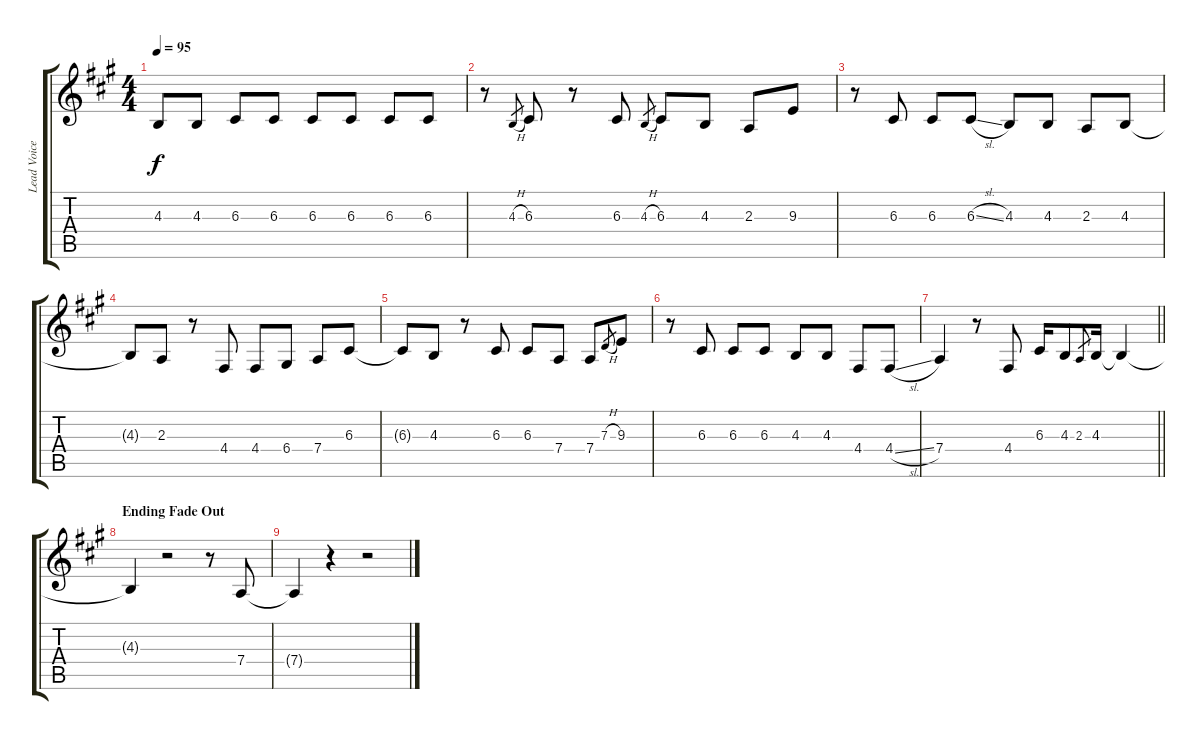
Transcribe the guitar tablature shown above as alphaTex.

\track ("Lead Voice" "Lead Voice") {instrument violin}
\staff {score tabs}
\tuning (E4 B3 G3 D3 A2 E2) {hide}
\ts (4 4)
\tempo 95
\clef g2
\ks a
4.3.8{dy f} 4.3.8 6.3.8 6.3.8 6.3.8 6.3.8 6.3.8 6.3.8 |
r.8 4.3{h}.8{gr} 6.3.8 r.8 6.3.8 4.3{h}.8{gr} 6.3.8 4.3.8 2.3.8 9.3.8 |
r.8 6.3.8 6.3.8 6.3{sl}.8 4.3.8 4.3.8 2.3.8 4.3.8 |
4.3{t}.8 2.3.8 r.8 4.4.8 4.4.8 6.4.8 7.4.8 6.3.8 |
6.3{t}.8 4.3.8 r.8 6.3.8 6.3.8 7.4.8 7.4.8 7.3{h}.8{gr} 9.3.8 |
r.8 6.3.8 6.3.8 6.3.8 4.3.8 4.3.8 4.4.8 4.4{sl}.8 |
\barLineRight lightlight
7.4.4 r.8 4.4.8 6.3.16 4.3.8 2.3.8{gr} 4.3.16 4.3{t}.4 |
\section ("" "Ending Fade Out")
4.3{t}.4 r.2 r.8 7.4.8 |
7.4{t}.4 r.4 r.2
